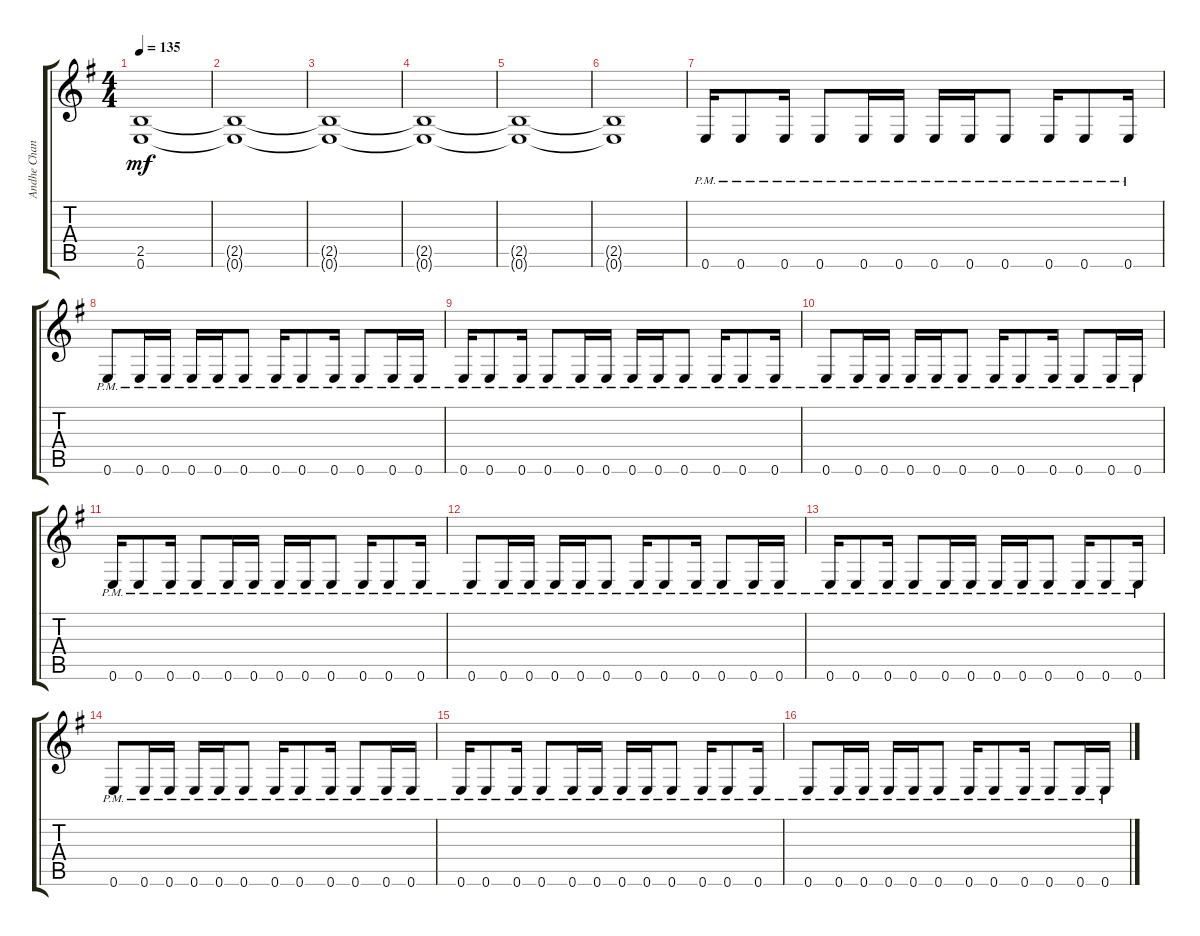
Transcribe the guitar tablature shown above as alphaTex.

\track ("Andhe Chandler (guitar)" "Andhe Chan") {instrument distortionguitar}
\staff {score tabs}
\tuning (E4 B3 G3 D3 A2 E2) {hide}
\ts (4 4)
\tempo 135
\clef g2
\ks eminor
(2.5{t} 0.6{t}).1{dy mf} |
(2.5{t} 0.6{t}).1 |
(2.5{t} 0.6{t}).1 |
(2.5{t} 0.6{t}).1 |
(2.5{t} 0.6{t}).1 |
(2.5{t} 0.6{t}).1 |
0.6{pm}.16{volume 14} 0.6{pm}.8 0.6{pm}.16 0.6{pm}.8 0.6{pm}.16 0.6{pm}.16 0.6{pm}.16 0.6{pm}.16 0.6{pm}.8 0.6{pm}.16 0.6{pm}.8 0.6{pm}.16 |
0.6{pm}.8 0.6{pm}.16 0.6{pm}.16 0.6{pm}.16 0.6{pm}.16 0.6{pm}.8 0.6{pm}.16 0.6{pm}.8 0.6{pm}.16 0.6{pm}.8 0.6{pm}.16 0.6{pm}.16 |
0.6{pm}.16 0.6{pm}.8 0.6{pm}.16 0.6{pm}.8 0.6{pm}.16 0.6{pm}.16 0.6{pm}.16 0.6{pm}.16 0.6{pm}.8 0.6{pm}.16 0.6{pm}.8 0.6{pm}.16 |
0.6{pm}.8 0.6{pm}.16 0.6{pm}.16 0.6{pm}.16 0.6{pm}.16 0.6{pm}.8 0.6{pm}.16 0.6{pm}.8 0.6{pm}.16 0.6{pm}.8 0.6{pm}.16 0.6{pm}.16 |
0.6{pm}.16 0.6{pm}.8 0.6{pm}.16 0.6{pm}.8 0.6{pm}.16 0.6{pm}.16 0.6{pm}.16 0.6{pm}.16 0.6{pm}.8 0.6{pm}.16 0.6{pm}.8 0.6{pm}.16 |
0.6{pm}.8 0.6{pm}.16 0.6{pm}.16 0.6{pm}.16 0.6{pm}.16 0.6{pm}.8 0.6{pm}.16 0.6{pm}.8 0.6{pm}.16 0.6{pm}.8 0.6{pm}.16 0.6{pm}.16 |
0.6{pm}.16 0.6{pm}.8 0.6{pm}.16 0.6{pm}.8 0.6{pm}.16 0.6{pm}.16 0.6{pm}.16 0.6{pm}.16 0.6{pm}.8 0.6{pm}.16 0.6{pm}.8 0.6{pm}.16 |
0.6{pm}.8 0.6{pm}.16 0.6{pm}.16 0.6{pm}.16 0.6{pm}.16 0.6{pm}.8 0.6{pm}.16 0.6{pm}.8 0.6{pm}.16 0.6{pm}.8 0.6{pm}.16 0.6{pm}.16 |
0.6{pm}.16 0.6{pm}.8 0.6{pm}.16 0.6{pm}.8 0.6{pm}.16 0.6{pm}.16 0.6{pm}.16 0.6{pm}.16 0.6{pm}.8 0.6{pm}.16 0.6{pm}.8 0.6{pm}.16 |
0.6{pm}.8 0.6{pm}.16 0.6{pm}.16 0.6{pm}.16 0.6{pm}.16 0.6{pm}.8 0.6{pm}.16 0.6{pm}.8 0.6{pm}.16 0.6{pm}.8 0.6{pm}.16 0.6{pm}.16
